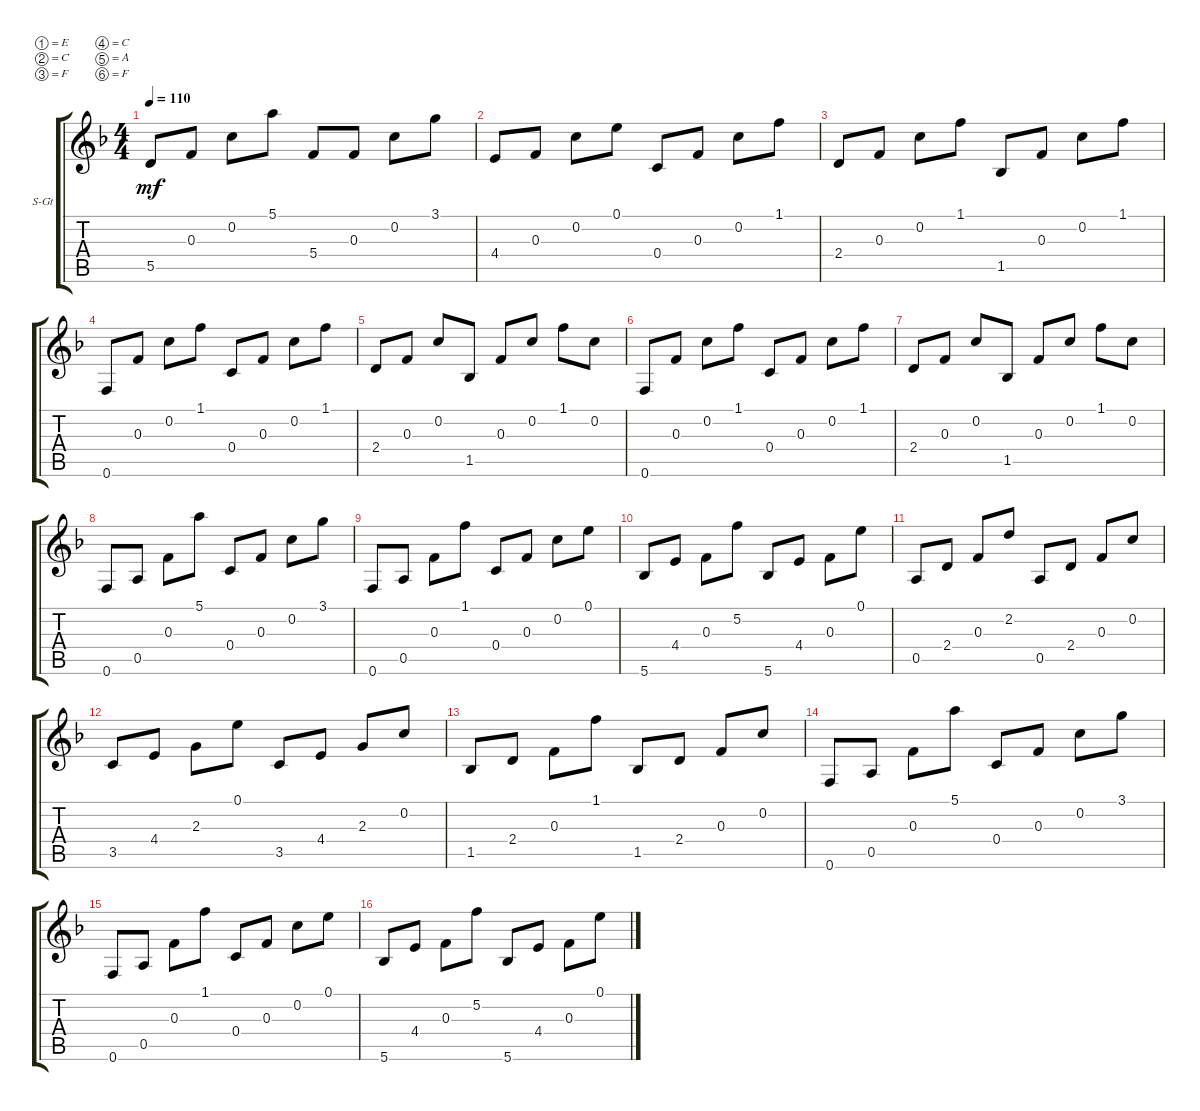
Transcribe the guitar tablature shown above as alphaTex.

\bracketExtendMode groupsimilarinstruments
\firstSystemTrackNameOrientation horizontal
\otherSystemsTrackNameOrientation horizontal
\track ("Classical Guitar" "S-Gt") {instrument acousticguitarsteel}
\staff {score tabs}
\tuning (E4 C4 F3 C3 A2 F2)
\ts (4 4)
\tempo 110
\clef g2
\ks f
5.5.8{dy mf} 0.3.8 0.2.8 5.1.8 5.4.8 0.3.8 0.2.8 3.1.8 |
4.4.8 0.3.8 0.2.8 0.1.8 0.4.8 0.3.8 0.2.8 1.1.8 |
2.4.8 0.3.8 0.2.8 1.1.8 1.5.8 0.3.8 0.2.8 1.1.8 |
0.6.8 0.3.8 0.2.8 1.1.8 0.4.8 0.3.8 0.2.8 1.1.8 |
2.4.8 0.3.8 0.2.8 1.5.8 0.3.8 0.2.8 1.1.8 0.2.8 |
0.6.8 0.3.8 0.2.8 1.1.8 0.4.8 0.3.8 0.2.8 1.1.8 |
2.4.8 0.3.8 0.2.8 1.5.8 0.3.8 0.2.8 1.1.8 0.2.8 |
0.6.8 0.5.8 0.3.8 5.1.8 0.4.8 0.3.8 0.2.8 3.1.8 |
0.6.8 0.5.8 0.3.8 1.1.8 0.4.8 0.3.8 0.2.8 0.1.8 |
5.6.8 4.4.8 0.3.8 5.2.8 5.6.8 4.4.8 0.3.8 0.1.8 |
0.5.8 2.4.8 0.3.8 2.2.8 0.5.8 2.4.8 0.3.8 0.2.8 |
3.5.8 4.4.8 2.3.8 0.1.8 3.5.8 4.4.8 2.3.8 0.2.8 |
1.5.8 2.4.8 0.3.8 1.1.8 1.5.8 2.4.8 0.3.8 0.2.8 |
0.6.8 0.5.8 0.3.8 5.1.8 0.4.8 0.3.8 0.2.8 3.1.8 |
0.6.8 0.5.8 0.3.8 1.1.8 0.4.8 0.3.8 0.2.8 0.1.8 |
5.6.8 4.4.8 0.3.8 5.2.8 5.6.8 4.4.8 0.3.8 0.1.8
